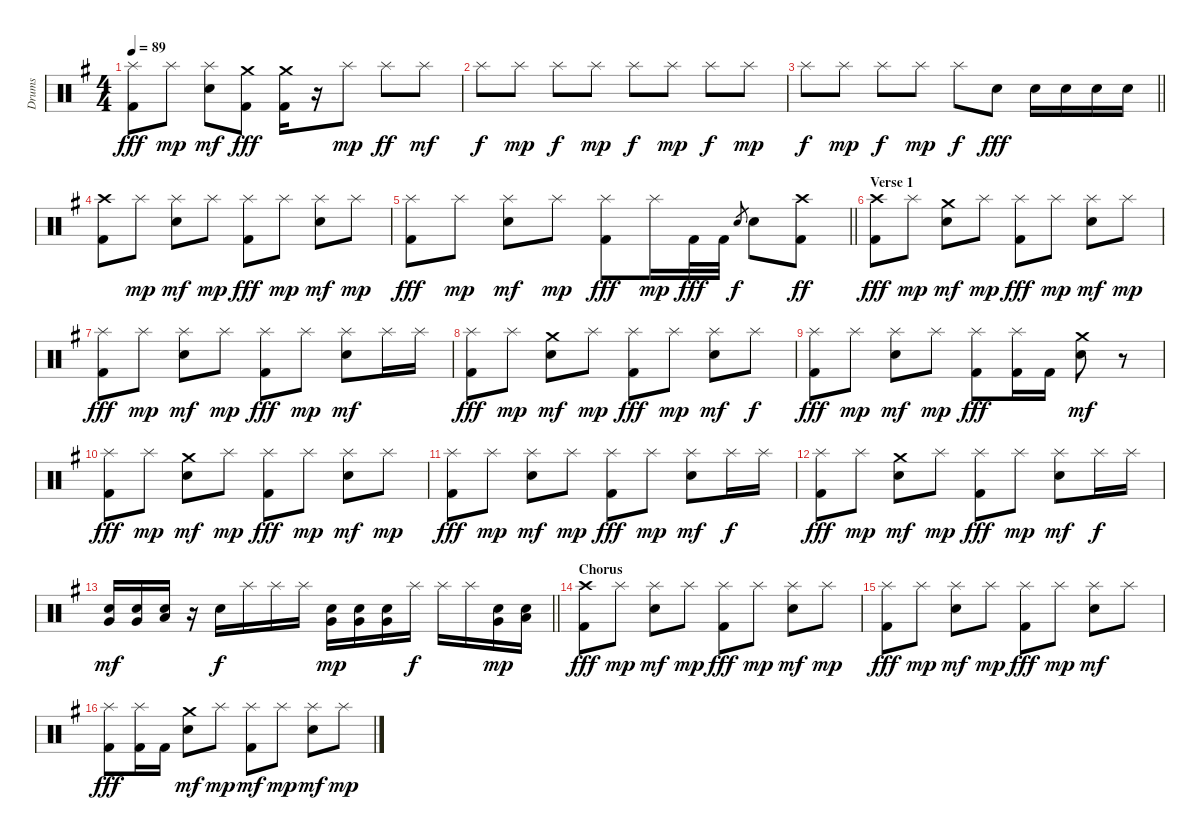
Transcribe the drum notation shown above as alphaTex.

\track ("Drums" "Drums") {instrument percussion}
\staff {score}
\articulation defaults
\ts (4 4)
\tempo 89
\clef neutral
\ks g
("Splash (hit)" "Kick (hit) 2").8{dy fff} "Splash (hit)".8{dy mp} ("Splash (hit)" "Electric Snare (hit)").8{dy mf} ("Crash medium (hit)" "Kick (hit) 2").8{dy fff} ("Crash medium (hit)" "Kick (hit) 2").16 r.16 "Splash (hit)".8{dy mp} "Splash (hit)".8{dy ff} "Splash (hit)".8{dy mf} |
"Splash (hit)".8{dy f} "Splash (hit)".8{dy mp} "Splash (hit)".8{dy f} "Splash (hit)".8{dy mp} "Splash (hit)".8{dy f} "Splash (hit)".8{dy mp} "Splash (hit)".8{dy f} "Splash (hit)".8{dy mp} |
\barLineRight lightlight "Splash (hit)".8{dy f} "Splash (hit)".8{dy mp} "Splash (hit)".8{dy f} "Splash (hit)".8{dy mp} "Splash (hit)".8{dy f} "Electric Snare (hit)".8{dy fff} "Electric Snare (hit)".16 "Electric Snare (hit)".16 "Electric Snare (hit)".16 "Electric Snare (hit)".16
|
("Crash high (hit)" "Kick (hit) 2").8 "Splash (hit)".8{dy mp} ("Splash (hit)" "Electric Snare (hit)").8{dy mf} "Splash (hit)".8{dy mp} ("Splash (hit)" "Kick (hit) 2").8{dy fff} "Splash (hit)".8{dy mp} ("Splash (hit)" "Electric Snare (hit)").8{dy mf} "Splash (hit)".8{dy mp} |
\barLineRight lightlight
("Splash (hit)" "Kick (hit) 2").8{dy fff} "Splash (hit)".8{dy mp} ("Splash (hit)" "Electric Snare (hit)").8{dy mf} "Splash (hit)".8{dy mp} ("Splash (hit)" "Kick (hit) 2").8{dy fff} "Splash (hit)".16{dy mp} "Kick (hit) 2".32{dy fff} "Kick (hit) 2".32 "Electric Snare (hit)".8{gr dy f} "Electric Snare (hit)".8 ("Crash high (hit)" "Kick (hit) 2").8{dy ff} |
\section ("" "Verse 1")
("Crash high (hit)" "Kick (hit) 2").8{dy fff} "Splash (hit)".8{dy mp} ("Crash medium (hit)" "Electric Snare (hit)").8{dy mf} "Splash (hit)".8{dy mp} ("Splash (hit)" "Kick (hit) 2").8{dy fff} "Splash (hit)".8{dy mp} ("Splash (hit)" "Electric Snare (hit)").8{dy mf} "Splash (hit)".8{dy mp} |
("Splash (hit)" "Kick (hit) 2").8{dy fff} "Splash (hit)".8{dy mp} ("Splash (hit)" "Electric Snare (hit)").8{dy mf} "Splash (hit)".8{dy mp} ("Splash (hit)" "Kick (hit) 2").8{dy fff} "Splash (hit)".8{dy mp} ("Splash (hit)" "Electric Snare (hit)").8{dy mf} "Splash (hit)".16 "Splash (hit)".16 |
("Splash (hit)" "Kick (hit) 2").8{dy fff} "Splash (hit)".8{dy mp} ("Crash medium (hit)" "Electric Snare (hit)").8{dy mf} "Splash (hit)".8{dy mp} ("Splash (hit)" "Kick (hit) 2").8{dy fff} "Splash (hit)".8{dy mp} ("Splash (hit)" "Electric Snare (hit)").8{dy mf} "Splash (hit)".8{dy f} |
("Splash (hit)" "Kick (hit) 2").8{dy fff} "Splash (hit)".8{dy mp} ("Splash (hit)" "Electric Snare (hit)").8{dy mf} "Splash (hit)".8{dy mp} ("Splash (hit)" "Kick (hit) 2").8{dy fff} ("Splash (hit)" "Kick (hit) 2").16 "Kick (hit) 2".16 ("Crash medium (hit)" "Electric Snare (hit)").8{dy mf} r.8 |
("Splash (hit)" "Kick (hit) 2").8{dy fff} "Splash (hit)".8{dy mp} ("Crash medium (hit)" "Electric Snare (hit)").8{dy mf} "Splash (hit)".8{dy mp} ("Splash (hit)" "Kick (hit) 2").8{dy fff} "Splash (hit)".8{dy mp} ("Splash (hit)" "Electric Snare (hit)").8{dy mf} "Splash (hit)".8{dy mp} |
("Splash (hit)" "Kick (hit) 2").8{dy fff} "Splash (hit)".8{dy mp} ("Splash (hit)" "Electric Snare (hit)").8{dy mf} "Splash (hit)".8{dy mp} ("Splash (hit)" "Kick (hit) 2").8{dy fff} "Splash (hit)".8{dy mp} ("Splash (hit)" "Electric Snare (hit)").8{dy mf} "Splash (hit)".16{dy f} "Splash (hit)".16 |
("Splash (hit)" "Kick (hit) 2").8{dy fff} "Splash (hit)".8{dy mp} ("Crash medium (hit)" "Electric Snare (hit)").8{dy mf} "Splash (hit)".8{dy mp} ("Splash (hit)" "Kick (hit) 2").8{dy fff} "Splash (hit)".8{dy mp} ("Splash (hit)" "Electric Snare (hit)").8{dy mf} "Splash (hit)".16{dy f} "Splash (hit)".16 |
\barLineRight lightlight
("Electric Snare (hit)" "Very Low Tom (hit)").16{dy mf} ("Electric Snare (hit)" "Very Low Tom (hit)").16 ("Electric Snare (hit)" "Low Floor Tom (hit)").16 r.16 "Electric Snare (hit)".16{dy f} "Splash (hit)".16 "Splash (hit)".16 "Splash (hit)".16 ("Electric Snare (hit)" "Very Low Tom (hit)").16{dy mp} ("Electric Snare (hit)" "Very Low Tom (hit)").16 ("Electric Snare (hit)" "Very Low Tom (hit)").16 "Splash (hit)".16{dy f} "Splash (hit)".16 "Splash (hit)".16 ("Electric Snare (hit)" "Very Low Tom (hit)").16{dy mp} ("Electric Snare (hit)" "Low Floor Tom (hit)").16 |
\section ("" "Chorus")
("Crash high (hit)" "Kick (hit) 2").8{dy fff} "Splash (hit)".8{dy mp} ("Splash (hit)" "Electric Snare (hit)").8{dy mf} "Splash (hit)".8{dy mp} ("Splash (hit)" "Kick (hit) 2").8{dy fff} "Splash (hit)".8{dy mp} ("Splash (hit)" "Electric Snare (hit)").8{dy mf} "Splash (hit)".8{dy mp} |
("Splash (hit)" "Kick (hit) 2").8{dy fff} "Splash (hit)".8{dy mp} ("Splash (hit)" "Electric Snare (hit)").8{dy mf} "Splash (hit)".8{dy mp} ("Splash (hit)" "Kick (hit) 2").8{dy fff} "Splash (hit)".8{dy mp} ("Splash (hit)" "Electric Snare (hit)").8{dy mf} "Splash (hit)".8 |
("Splash (hit)" "Kick (hit) 2").8{dy fff} ("Splash (hit)" "Kick (hit) 2").16 "Kick (hit) 2".16 ("Crash medium (hit)" "Electric Snare (hit)").8{dy mf} "Splash (hit)".8{dy mp} ("Splash (hit)" "Kick (hit) 2").8{dy mf} "Splash (hit)".8{dy mp} ("Splash (hit)" "Electric Snare (hit)").8{dy mf} "Splash (hit)".8{dy mp}
